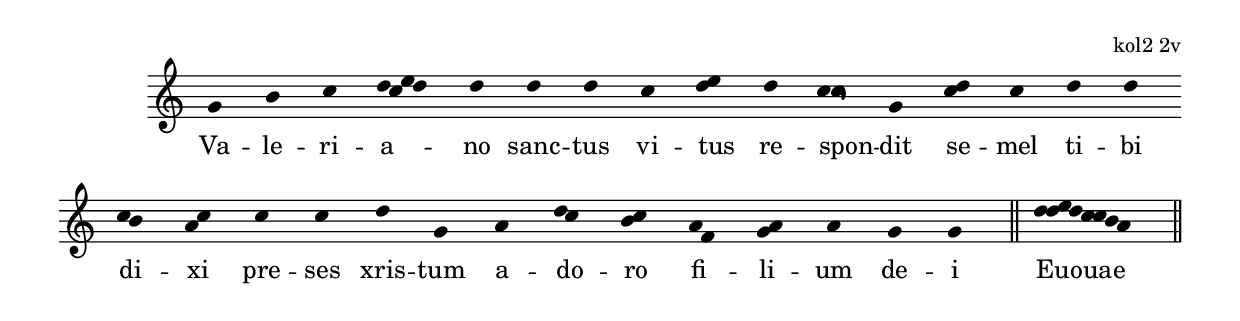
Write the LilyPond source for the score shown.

\version "2.19.32"

\include "../lib/synopsis.ily"

\score {
  \transpose c c' {
    \plainchant
    g b c' \melisma { d' c' e' d' } d' \bar ""
    d' d' \bar "" c' \melisma { d' e' } \bar "" d' \melisma { c' \strophicus c' } g \bar ""
    \melisma { c' d' } c' \bar "" d' d' \bar "" \melisma { c' b } \melisma { a c' } \bar "" c' c' \bar ""
    d' g \bar "" a \melisma { d' c' } \melisma { b c' } \bar "" \melisma { a f } \melisma { g a } a \bar "" g g \bar "||"

    \melisma { d' d' e' d' c' c' b a } \bar "||"
  }
  \addlyrics {
    Va -- le -- ri -- a -- no
    sanc -- tus vi -- tus re -- spon -- dit
    se -- mel ti -- bi di -- xi pre -- ses
    xris -- tum a -- do -- ro fi -- li -- um de -- i

    Euouae
  }
  \header {
    fontes = "kol2 2v"
  }
}
